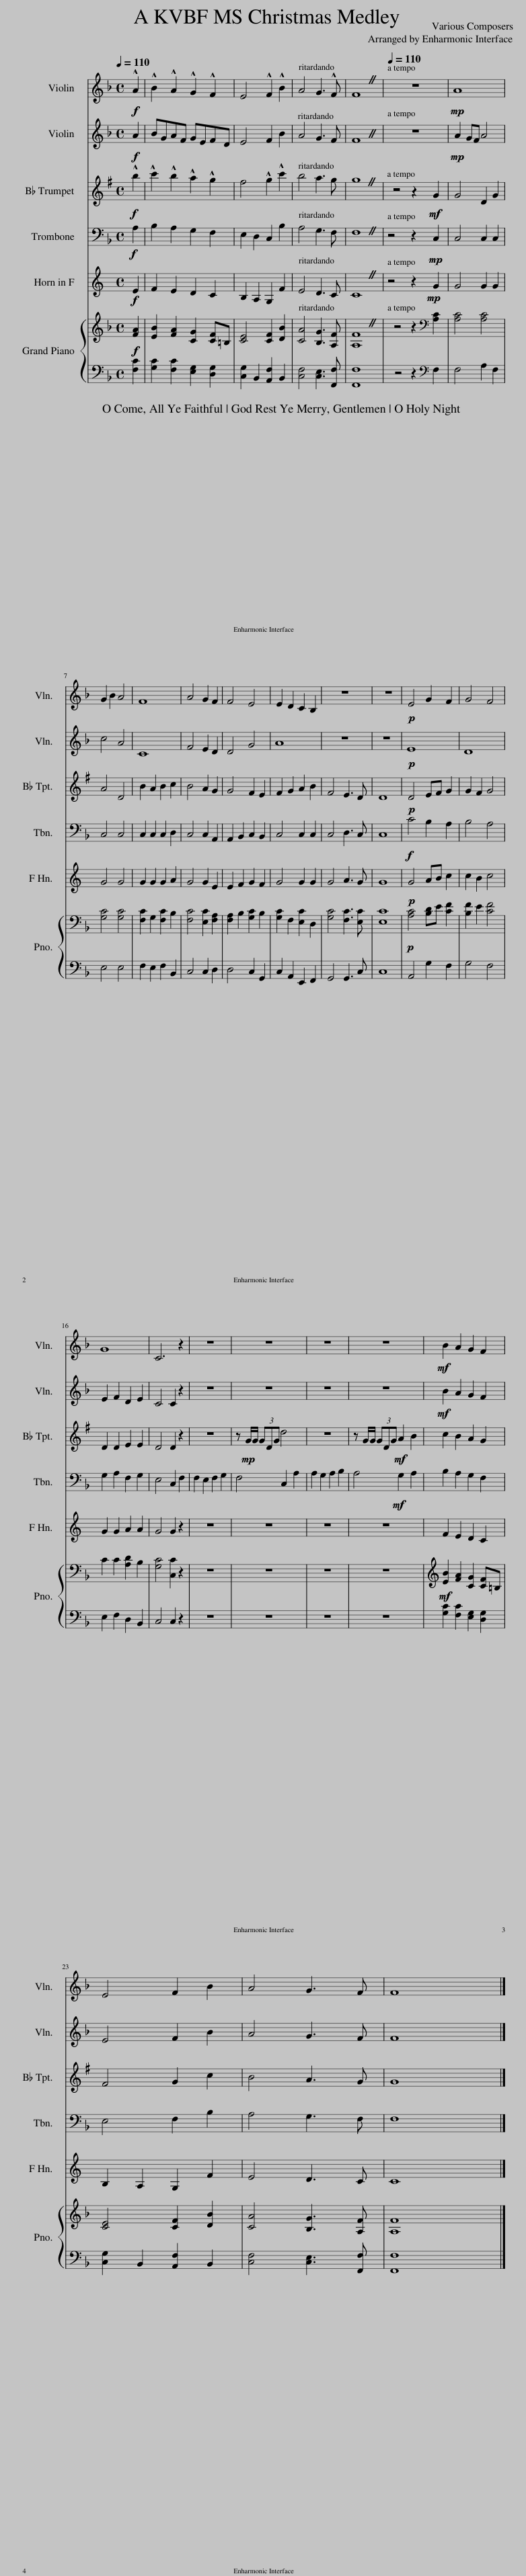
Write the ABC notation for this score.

X:1
%%score 1 2 3 4 5 { 6 | 7 }
L:1/8
Q:1/4=110
M:4/4
I:linebreak $
K:F
V:1 treble
V:2 treble
V:3 treble transpose=-2
V:4 bass
V:5 treble transpose=-7
V:6 treble
V:7 bass
V:1
!f! !^!A2 | !^!B2 !^!A2 !^!G2 !^!F2 | E4 !^!F2 !^!B2 |[Q:1/4=95] A4 G3[Q:1/4=90] !^!F | F8 | %5
[Q:1/4=110] z8 |!mp! A8 |$ G2 B2 A4 | F8 | A4 G2 F2 | %10
 F4 E4 | E2 D2 C2 B,2 | z8 | z8 |!p! E4 G2 F2 | %15
 G4 F4 |$ G8 | C6 z2 | z8 | z8 | %20
 z8 | z8 |!mf! B2 A2 G2 F2 |$ E4 F2 B2 | A4 G3 F | %25
 F8 |] %26
V:2
!f! A2 | BGAF GEFD | E4 F2 B2 | A4 G3 F | F8 | %5
 z8 |!mp! A2 GF A4 |$ c4 A4 | C8 | F4 E2 D2 | %10
 D4 G4 | A8 | z8 | z8 |!p! E8 | %15
 D8 |$ E2 F2 D2 E2 | C4 C2 z2 | z8 | z8 | %20
 z8 | z8 |!mf! B2 A2 G2 F2 |$ E4 F2 B2 | A4 G3 F | %25
 F8 |] %26
V:3
[K:G]!f! !^!b2 | !^!c'2 !^!b2 !^!a2 !^!g2 | f4 !^!g2 !^!c'2 | b4 a3 g | g8 | %5
 z4 z2!mf! G2 | G4 D2 G2 |$ A4 D4 | B2 A2 B2 c2 | B4 A2 G2 | %10
 G4 F2 E2 | F2 G2 A2 B2 | F4 E3 D | D8 |!p! D4 EF G2 | %15
 G2 F2 G4 |$ D2 D2 E2 E2 | D4 D2 z2 | z8 | z!mp! G/G/ (3GDG d4 | %20
 z8 | z G/G/ (3GDG!mf! A2 B2 | c2 B2 A2 G2 |$ F4 G2 c2 | B4 A3 G | %25
 G8 |] %26
V:4
!f! A,2 | B,2 A,2 G,2 F,2 | E,2 D,2 C,2 B,2 | A,4 G,3 F, | F,8 | %5
 z4 z2!mp! C,2 | C,4 C,2 C,2 |$ C,4 C,4 | C,2 C,2 C,2 D,2 | C,4 C,2 A,,2 | %10
 A,,2 B,,2 C,2 B,,2 | C,4 C,2 C,2 | C,4 D,3 C, | C,8 |!f! C4 B,2 A,2 | %15
 B,4 A,4 |$ G,2 A,2 F,2 G,2 | E,4 C,2 F,2 | F,2 E,2 F,2 G,2 | F,4 C,2 A,2 | %20
 A,2 G,2 A,2 B,2 | A,4!mf! G,2 A,2 | B,2 A,2 G,2 F,2 |$ E,4 F,2 B,2 | A,4 G,3 F, | %25
 F,8 |] %26
V:5
[K:C]!f! E2 | F2 E2 D2 C2 | B,2 A,2 G,2 F2 | E4 D3 C | C8 | %5
 z4 z2!mp! G2 | G4 G2 G2 |$ G4 G4 | G2 G2 G2 A2 | G4 G2 E2 | %10
 E2 F2 G2 F2 | G4 G2 G2 | G4 A3 G | G8 |!p! G4 AB c2 | %15
 c2 B2 c4 |$ G2 G2 A2 A2 | G4 G2 z2 | z8 | z8 | %20
 z8 | z8 | F2 E2 D2 C2 |$ B,2 A,2 G,2 F2 | E4 D3 C | %25
 C8 |] %26
V:6
!f! [FA]2 | [EB]2 [FA]2 [CG]2 [CF]=B, | [CE]4 [CF]2 [DB]2 | [CA]4 [B,G]3 [A,F] | [A,F]8 | %5
 z4 z2[K:bass] [A,C]2 | [A,C]4 [A,C]4 |$ [G,C]4 [G,C]4 | [F,C]2 G,2 [F,C]2 B,2 | [F,C]4 [E,C]2 [F,A,]2 | %10
 [F,A,]2 B,2 [G,C]2 B,2 | [G,C]2 F,2 [E,C]2 D,2 | [G,C]4 [F,C]3 [E,C] | [E,C]8 |!p! [A,C]4 [B,D]E [CF]2 | %15
 [B,F]2 E2 [CF]4 |$ C2 C2 [A,D]2 B,2 | [G,C]4 [C,C]2 z2 | z8 | z8 | %20
 z8 | z8 |!mf! [EB]2 [FA]2 [CG]2 [CF]=B, |$ [CE]4 [CF]2 [DB]2 | [CA]4 [B,G]3 [A,F] | %25
 [A,F]8 |] %26
V:7
 [F,C]2 | [G,C]2 [F,C]2 [E,G,]2 [D,G,]2 | [C,G,]2 B,,2 [A,,F,]2 B,,2 | [C,F,]4 [C,E,]3 [F,,F,] | [F,,F,]8 | %5
 z4 z2[K:bass] F,2 | F,4 A,2 F,2 |$ E,4 E,4 | F,2 E,2 F,2 B,,2 | C,4 C,2 D,2 | %10
 D,4 C,2 G,,2 | C,2 A,,2 E,,2 F,,2 | G,,4 G,,3 C, | C,8 | A,,4 G,2 F,2 | %15
 G,4 F,4 |$ E,2 F,2 D,2 B,,2 | C,4 C,2 z2 | z8 | z8 | %20
 z8 | z8 | [G,C]2 [F,C]2 [E,G,]2 [D,G,]2 |$ [C,G,]2 B,,2 [A,,F,]2 B,,2 | [C,F,]4 [C,E,]3 [F,,F,] | %25
 [F,,F,]8 |] %26
